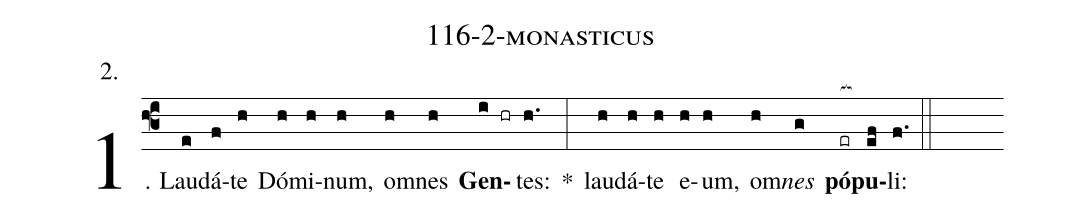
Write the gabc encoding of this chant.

name: 116-2-monasticus;
annotation: 2.;
%%
(f3)1. Lau(e)dá(f)te(h) Dó(h)mi(h)num,(h) om(h)nes(h) <b>Gen</b>(i hr)tes:(h.) *(:) lau(h)dá(h)te(h) e(h)um,(h) om(h)<i>nes</i>(g) <b>pó</b>(er[ocb:1{])<b>pu</b>(ef[ocb:0}])li:(f.) (::)
